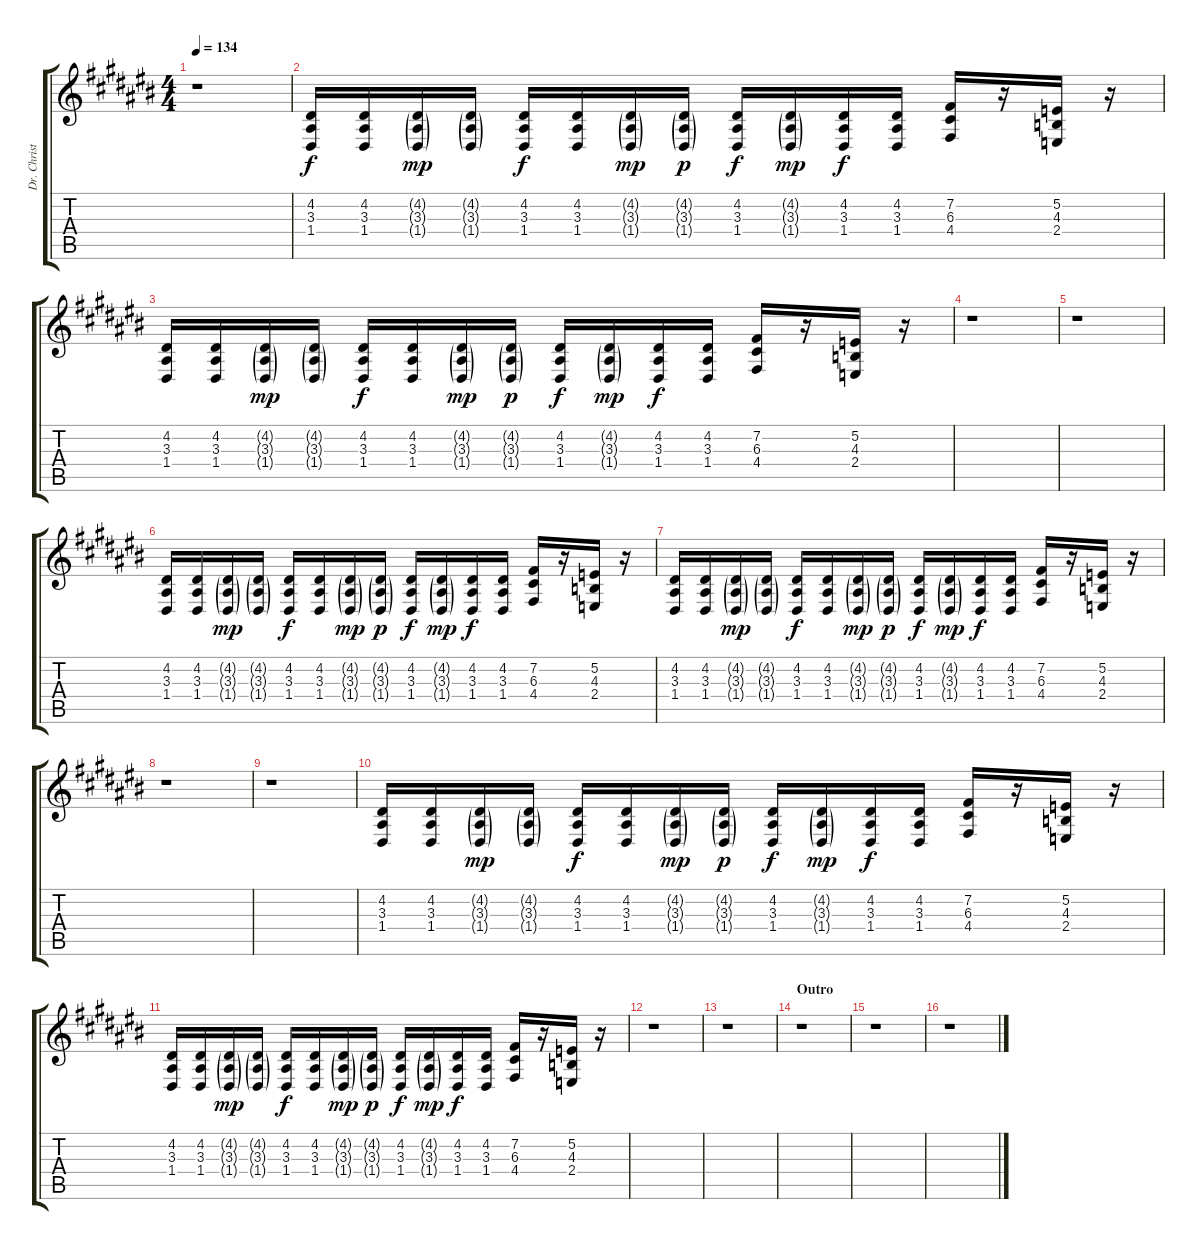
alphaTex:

\track ("Dr. Christian Lorenz - Keyboard IV" "Dr. Christ") {instrument lead8bassandlead}
\staff {score tabs}
\tuning (E4 B3 G3 D3 A2 D2) {hide}
\ts (4 4)
\tempo 134
\clef g2
\ks c#
r.1{dy f} |
(4.2 3.3 1.4).16 (4.2 3.3 1.4).16 (4.2{g} 3.3{g} 1.4{g}).16{dy mp} (4.2{g} 3.3{g} 1.4{g}).16 (4.2 3.3 1.4).16{dy f} (4.2 3.3 1.4).16 (4.2{g} 3.3{g} 1.4{g}).16{dy mp} (4.2{g} 3.3{g} 1.4{g}).16{dy p} (4.2 3.3 1.4).16{dy f} (4.2{g} 3.3{g} 1.4{g}).16{dy mp} (4.2 3.3 1.4).16{dy f} (4.2 3.3 1.4).16 (7.2 6.3 4.4).16 r.16 (5.2 4.3 2.4).16 r.16 |
(4.2 3.3 1.4).16 (4.2 3.3 1.4).16 (4.2{g} 3.3{g} 1.4{g}).16{dy mp} (4.2{g} 3.3{g} 1.4{g}).16 (4.2 3.3 1.4).16{dy f} (4.2 3.3 1.4).16 (4.2{g} 3.3{g} 1.4{g}).16{dy mp} (4.2{g} 3.3{g} 1.4{g}).16{dy p} (4.2 3.3 1.4).16{dy f} (4.2{g} 3.3{g} 1.4{g}).16{dy mp} (4.2 3.3 1.4).16{dy f} (4.2 3.3 1.4).16 (7.2 6.3 4.4).16 r.16 (5.2 4.3 2.4).16 r.16 |
r.1 |
r.1 |
(4.2 3.3 1.4).16 (4.2 3.3 1.4).16 (4.2{g} 3.3{g} 1.4{g}).16{dy mp} (4.2{g} 3.3{g} 1.4{g}).16 (4.2 3.3 1.4).16{dy f} (4.2 3.3 1.4).16 (4.2{g} 3.3{g} 1.4{g}).16{dy mp} (4.2{g} 3.3{g} 1.4{g}).16{dy p} (4.2 3.3 1.4).16{dy f} (4.2{g} 3.3{g} 1.4{g}).16{dy mp} (4.2 3.3 1.4).16{dy f} (4.2 3.3 1.4).16 (7.2 6.3 4.4).16 r.16 (5.2 4.3 2.4).16 r.16 |
(4.2 3.3 1.4).16 (4.2 3.3 1.4).16 (4.2{g} 3.3{g} 1.4{g}).16{dy mp} (4.2{g} 3.3{g} 1.4{g}).16 (4.2 3.3 1.4).16{dy f} (4.2 3.3 1.4).16 (4.2{g} 3.3{g} 1.4{g}).16{dy mp} (4.2{g} 3.3{g} 1.4{g}).16{dy p} (4.2 3.3 1.4).16{dy f} (4.2{g} 3.3{g} 1.4{g}).16{dy mp} (4.2 3.3 1.4).16{dy f} (4.2 3.3 1.4).16 (7.2 6.3 4.4).16 r.16 (5.2 4.3 2.4).16 r.16 |
r.1 |
r.1 |
(4.2 3.3 1.4).16 (4.2 3.3 1.4).16 (4.2{g} 3.3{g} 1.4{g}).16{dy mp} (4.2{g} 3.3{g} 1.4{g}).16 (4.2 3.3 1.4).16{dy f} (4.2 3.3 1.4).16 (4.2{g} 3.3{g} 1.4{g}).16{dy mp} (4.2{g} 3.3{g} 1.4{g}).16{dy p} (4.2 3.3 1.4).16{dy f} (4.2{g} 3.3{g} 1.4{g}).16{dy mp} (4.2 3.3 1.4).16{dy f} (4.2 3.3 1.4).16 (7.2 6.3 4.4).16 r.16 (5.2 4.3 2.4).16 r.16 |
(4.2 3.3 1.4).16 (4.2 3.3 1.4).16 (4.2{g} 3.3{g} 1.4{g}).16{dy mp} (4.2{g} 3.3{g} 1.4{g}).16 (4.2 3.3 1.4).16{dy f} (4.2 3.3 1.4).16 (4.2{g} 3.3{g} 1.4{g}).16{dy mp} (4.2{g} 3.3{g} 1.4{g}).16{dy p} (4.2 3.3 1.4).16{dy f} (4.2{g} 3.3{g} 1.4{g}).16{dy mp} (4.2 3.3 1.4).16{dy f} (4.2 3.3 1.4).16 (7.2 6.3 4.4).16 r.16 (5.2 4.3 2.4).16 r.16 |
r.1 |
r.1 |
\section ("" "Outro")
r.1 |
r.1 |
r.1
